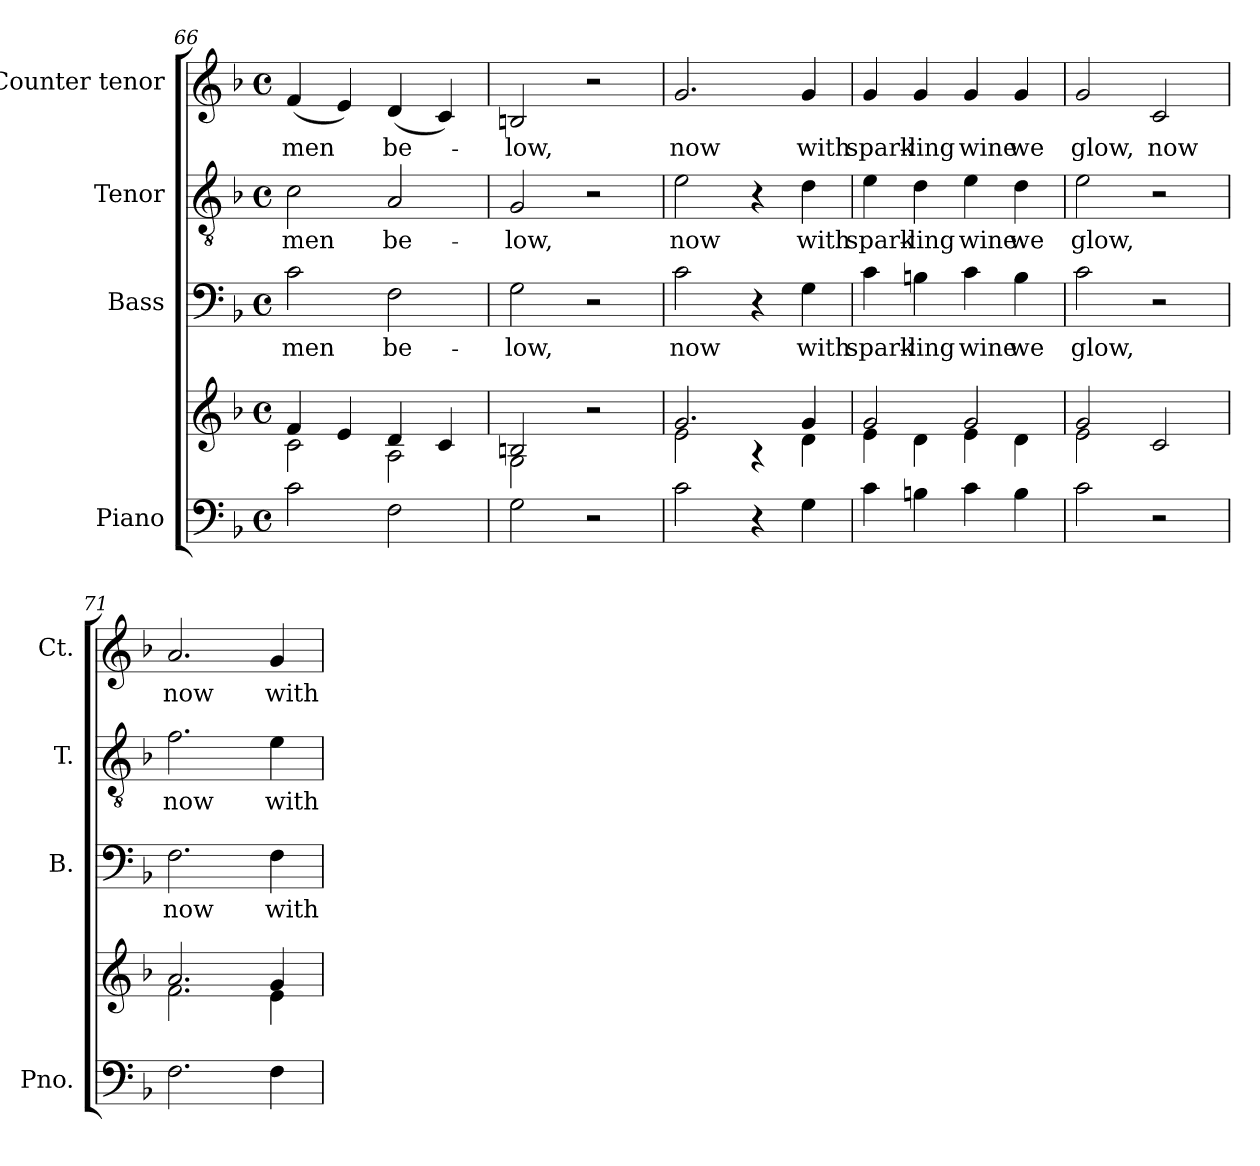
**kern	**kern	**kern	**text	**kern	**text	**kern	**text
*part4	*part4	*part3	*part3	*part2	*part2	*part1	*part1
*staff5	*staff4	*staff3	*staff3	*staff2	*staff2	*staff1	*staff1
*I"Piano	*	*I"Bass	*	*I"Tenor	*	*I"Counter tenor	*
*I'Pno.	*	*I'B.	*	*I'T.	*	*I'Ct.	*
*clefF4	*clefG2	*clefF4	*	*clefGv2	*	*clefG2	*
*	*	*	*	*ITrd7c12	*	*	*
*k[b-]	*k[b-]	*k[b-]	*	*k[b-]	*	*k[b-]	*
*F:	*F:	*F:	*	*F:	*	*F:	*
*M4/4	*M4/4	*M4/4	*	*M4/4	*	*M4/4	*
*met(c)	*met(c)	*met(c)	*	*met(c)	*	*met(c)	*
=66	=66	=66	=66	=66	=66	=66	=66
*	*^	*	*	*	*	*	*
!	!	!	!	!LO:LY:b:color=#000000	!	!	!	!
!	!	!	!	!	!	!LO:LY:b:color=#000000	!	!
!	!	!	!	!	!	!	!	!LO:LY:b:color=#000000
2ci\	4fi/	2ci\	2ci\	men	2Ci\	men	(4fi/	men
.	4ei/	.	.	.	.	.	4ei/)	.
!	!	!	!	!LO:LY:b:color=#000000	!	!	!	!
!	!	!	!	!	!	!LO:LY:b:color=#000000	!	!
!	!	!	!	!	!	!	!	!LO:LY:b:color=#000000
2Fi\	4di/	2Ai\	2Fi\	be-	2AAi/	be-	(4di/	be-
.	4ci/	.	.	.	.	.	4ci/)	.
=67	=67	=67	=67	=67	=67	=67	=67	=67
!	!	!	!	!LO:LY:b:color=#000000	!	!	!	!
!	!	!	!	!	!	!LO:LY:b:color=#000000	!	!
!	!	!	!	!	!	!	!	!LO:LY:b:color=#000000
2Gi\	2Bni/	2Gi\	2Gi\	-low,	2GGi/	-low,	2Bni/	-low,
2r	2ryy	2r	2r	.	2r	.	2r	.
!!LO:LB:g=z
=68	=68	=68	=68	=68	=68	=68	=68	=68
!	!	!	!	!LO:LY:b:color=#000000	!	!	!	!
!	!	!	!	!	!	!LO:LY:b:color=#000000	!	!
!	!	!	!	!	!	!	!	!LO:LY:b:color=#000000
2ci\	2.gi/	2ei\	2ci\	now	2Ei\	now	2.gi/	now
4r	.	4r	4r	.	4r	.	.	.
!	!	!	!	!LO:LY:b:color=#000000	!	!	!	!
!	!	!	!	!	!	!LO:LY:b:color=#000000	!	!
!	!	!	!	!	!	!	!	!LO:LY:b:color=#000000
4Gi\	4gi/	4di\	4Gi\	with	4Di\	with	4gi/	with
=69	=69	=69	=69	=69	=69	=69	=69	=69
!	!	!	!	!LO:LY:b:color=#000000	!	!	!	!
!	!	!	!	!	!	!LO:LY:b:color=#000000	!	!
!	!	!	!	!	!	!	!	!LO:LY:b:color=#000000
4ci\	2gi/	4ei\	4ci\	spark-	4Ei\	spark-	4gi/	spark-
!	!	!	!	!LO:LY:b:color=#000000	!	!	!	!
!	!	!	!	!	!	!LO:LY:b:color=#000000	!	!
!	!	!	!	!	!	!	!	!LO:LY:b:color=#000000
4Bni\	.	4di\	4Bni\	-ling	4Di\	-ling	4gi/	-ling
!	!	!	!	!LO:LY:b:color=#000000	!	!	!	!
!	!	!	!	!	!	!LO:LY:b:color=#000000	!	!
!	!	!	!	!	!	!	!	!LO:LY:b:color=#000000
4ci\	2gi/	4ei\	4ci\	wine	4Ei\	wine	4gi/	wine
!	!	!	!	!LO:LY:b:color=#000000	!	!	!	!
!	!	!	!	!	!	!LO:LY:b:color=#000000	!	!
!	!	!	!	!	!	!	!	!LO:LY:b:color=#000000
4Bi\	.	4di\	4Bi\	we	4Di\	we	4gi/	we
=70	=70	=70	=70	=70	=70	=70	=70	=70
!	!	!	!	!LO:LY:b:color=#000000	!	!	!	!
!	!	!	!	!	!	!LO:LY:b:color=#000000	!	!
!	!	!	!	!	!	!	!	!LO:LY:b:color=#000000
2ci\	2gi/	2ei\	2ci\	glow,	2Ei\	glow,	2gi/	glow,
!	!	!	!	!	!	!	!	!LO:LY:b:color=#000000
2r	2ci/	2ryy	2r	.	2r	.	2ci/	now
=71	=71	=71	=71	=71	=71	=71	=71	=71
!	!	!	!	!LO:LY:b:color=#000000	!	!	!	!
!	!	!	!	!	!	!LO:LY:b:color=#000000	!	!
!	!	!	!	!	!	!	!	!LO:LY:b:color=#000000
2.Fi\	2.ai/	2.fi\	2.Fi\	now	2.Fi\	now	2.ai/	now
!	!	!	!	!LO:LY:b:color=#000000	!	!	!	!
!	!	!	!	!	!	!LO:LY:b:color=#000000	!	!
!	!	!	!	!	!	!	!	!LO:LY:b:color=#000000
4Fi\	4gi/	4ei\	4Fi\	with	4Ei\	with	4gi/	with
*	*v	*v	*	*	*	*	*	*
=	=	=	=	=	=	=	=
*-	*-	*-	*-	*-	*-	*-	*-
